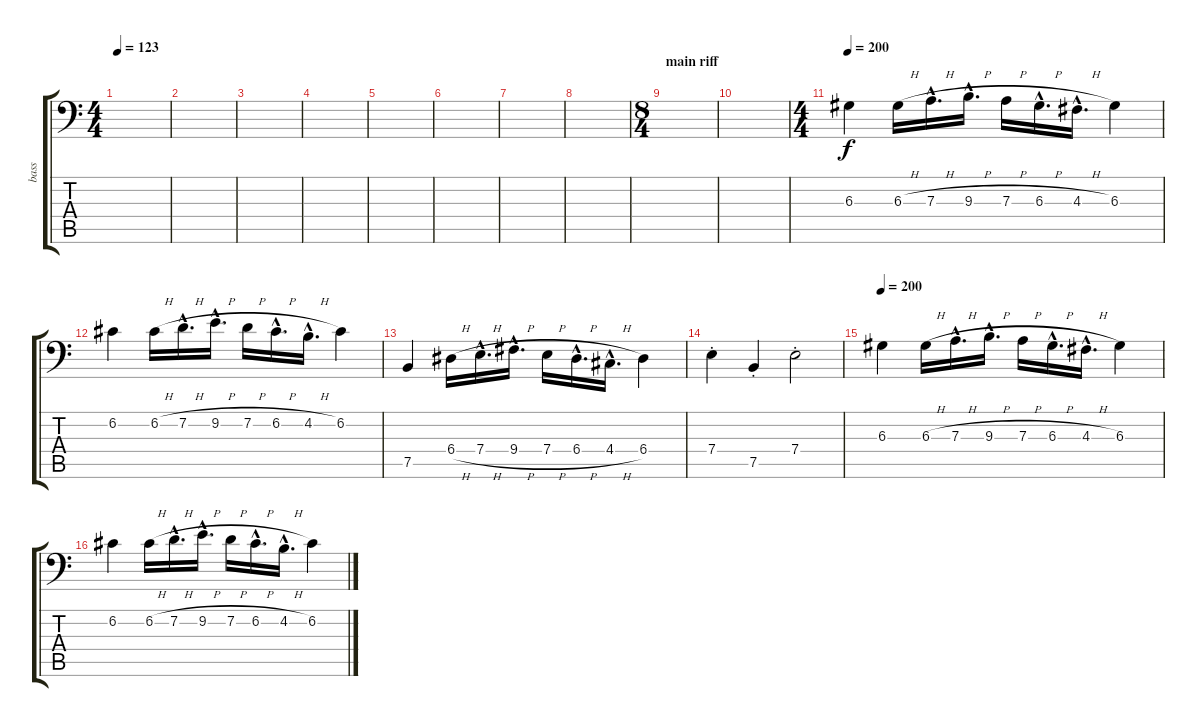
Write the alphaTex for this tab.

\track ("bass" "bass") {instrument electricbasspick}
\staff {score tabs}
\tuning (C3 G2 D2 A1 E1 B0) {hide}
\ts (4 4)
\tempo 123
\clef f4
\ks c
|
|
|
|
|
|
|
|
\ts (8 4)
\section ("" "main riff")
|
|
\ts (4 4)
\tempo 200
6.3.4 6.3{h}.16 7.3{h hac}.16{d} 9.3{h hac}.16{d} 7.3{h}.16 6.3{h hac}.16{d} 4.3{h hac}.16{d} 6.3.4 |
6.2.4 6.2{h}.16 7.2{h hac}.16{d} 9.2{h hac}.16{d} 7.2{h}.16 6.2{h hac}.16{d} 4.2{h hac}.16{d} 6.2.4 |
7.5.4 6.4{h}.16 7.4{h hac}.16{d} 9.4{h hac}.16{d} 7.4{h}.16 6.4{h hac}.16{d} 4.4{h hac}.16{d} 6.4.4 |
7.4{st}.4 7.5{st}.4 7.4{st}.2 |
\tempo 200
6.3.4 6.3{h}.16 7.3{h hac}.16{d} 9.3{h hac}.16{d} 7.3{h}.16 6.3{h hac}.16{d} 4.3{h hac}.16{d} 6.3.4 |
6.2.4 6.2{h}.16 7.2{h hac}.16{d} 9.2{h hac}.16{d} 7.2{h}.16 6.2{h hac}.16{d} 4.2{h hac}.16{d} 6.2.4
